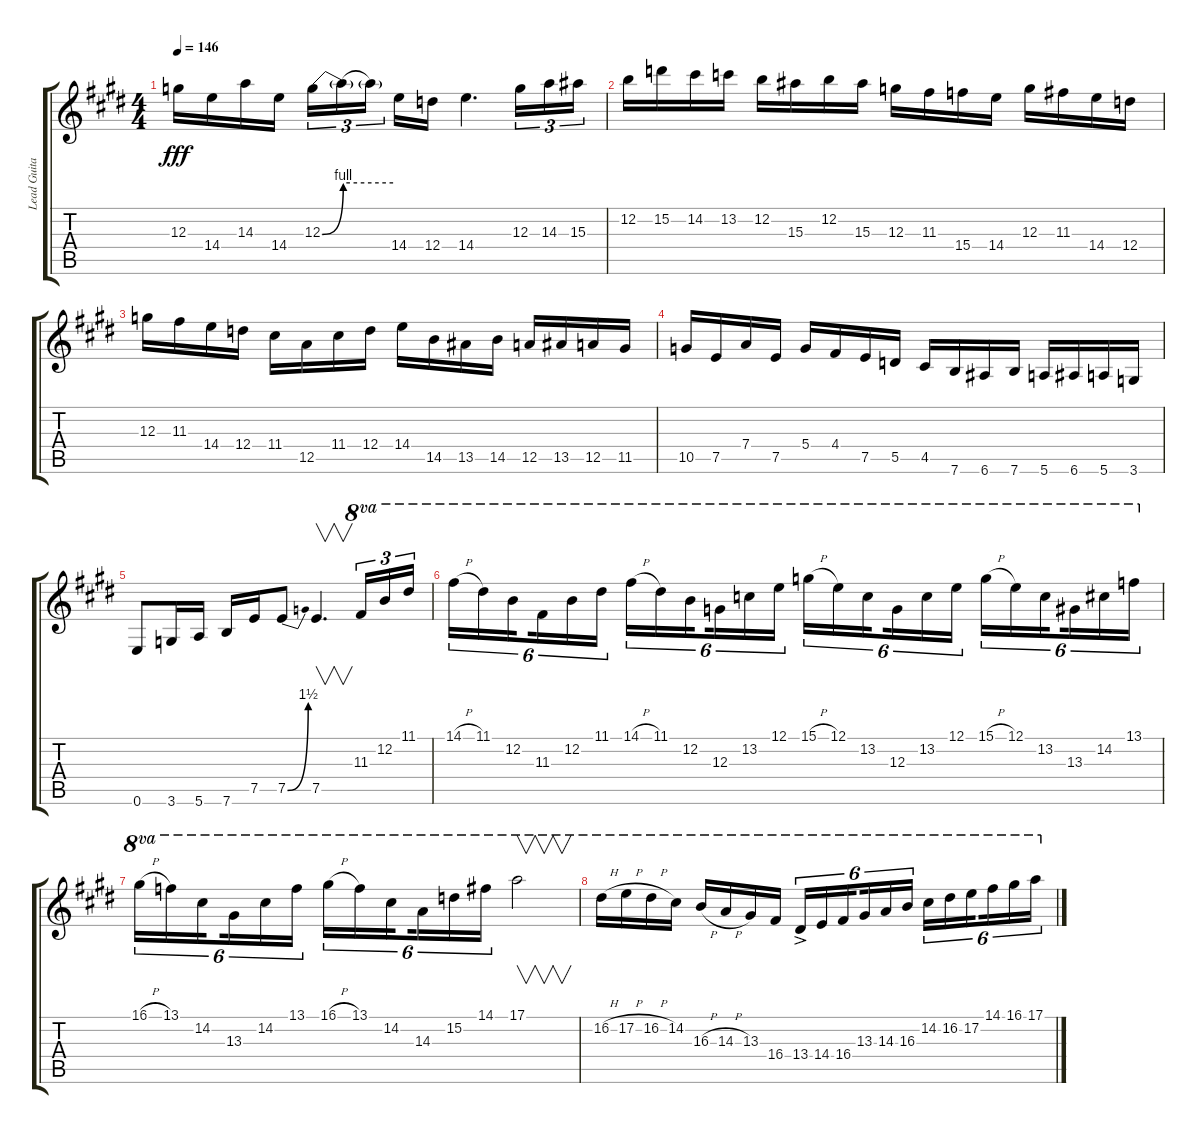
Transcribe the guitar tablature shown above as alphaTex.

\track ("Lead Guitar" "Lead Guita") {instrument distortionguitar}
\staff {score tabs}
\tuning (E4 B3 G3 D3 A2 E2) {hide}
\ts (4 4)
\tempo 146
\clef g2
\ks c#minor
12.3.16{dy fff} 14.4.16 14.3.16 14.4.16 12.3{be (bend 0 0 60 4)}.16{tu (3 2)} 12.3{be (hold 0 4 60 4) t}.16{tu (3 2)} 12.3{t}.16{tu (3 2) beam splitsecondary} 14.4.16 12.4.16 14.4.4{d} 12.3.16{tu (3 2)} 14.3.16{tu (3 2)} 15.3.16{tu (3 2)} |
\ks e
12.2.16 15.2.16 14.2.16 13.2.16 12.2.16 15.3.16 12.2.16 15.3.16 12.3.16 11.3.16 15.4.16 14.4.16 12.3.16 11.3.16 14.4.16 12.4.16 |
\ks c#minor
12.3.16 11.3.16 14.4.16 12.4.16 11.4.16 12.5.16 11.4.16 12.4.16 14.4.16 14.5.16 13.5.16 14.5.16 12.5.16 13.5.16 12.5.16 11.5.16 |
\ks e
10.5.16 7.5.16 7.4.16 7.5.16 5.4.16 4.4.16 7.5.16 5.5.16 4.5.16 7.6.16 6.6.16 7.6.16 5.6.16 6.6.16 5.6.16 3.6.16 |
\ks c#minor
0.6.8 3.6.16 5.6.16 7.6.16 7.5.16 7.5{be (bend 0 0 60 6)}.8 7.5.4{v d} 11.3.16{tu (3 2) ot 8va} 12.2.16{tu (3 2) ot 8va} 11.1.16{tu (3 2) ot 8va} |
\ks e
14.1{h}.16{tu (6 4) ot 8va} 11.1.16{tu (6 4) ot 8va} 12.2.16{tu (6 4) ot 8va beam splitsecondary} 11.3.16{tu (6 4) ot 8va} 12.2.16{tu (6 4) ot 8va} 11.1.16{tu (6 4) ot 8va} 14.1{h}.16{tu (6 4) ot 8va} 11.1.16{tu (6 4) ot 8va} 12.2.16{tu (6 4) ot 8va beam splitsecondary} 12.3.16{tu (6 4) ot 8va} 13.2.16{tu (6 4) ot 8va} 12.1.16{tu (6 4) ot 8va} 15.1{h}.16{tu (6 4) ot 8va} 12.1.16{tu (6 4) ot 8va} 13.2.16{tu (6 4) ot 8va beam splitsecondary} 12.3.16{tu (6 4) ot 8va} 13.2.16{tu (6 4) ot 8va} 12.1.16{tu (6 4) ot 8va} 15.1{h}.16{tu (6 4) ot 8va} 12.1.16{tu (6 4) ot 8va} 13.2.16{tu (6 4) ot 8va beam splitsecondary} 13.3.16{tu (6 4) ot 8va} 14.2.16{tu (6 4) ot 8va} 13.1.16{tu (6 4) ot 8va} |
\ks c#minor
16.1{h}.16{tu (6 4) ot 8va} 13.1.16{tu (6 4) ot 8va} 14.2.16{tu (6 4) ot 8va beam splitsecondary} 13.3.16{tu (6 4) ot 8va} 14.2.16{tu (6 4) ot 8va} 13.1.16{tu (6 4) ot 8va} 16.1{h}.16{tu (6 4) ot 8va} 13.1.16{tu (6 4) ot 8va} 14.2.16{tu (6 4) ot 8va beam splitsecondary} 14.3.16{tu (6 4) ot 8va} 15.2.16{tu (6 4) ot 8va} 14.1.16{tu (6 4) ot 8va} 17.1.2{v ot 8va} |
\ks e
16.2{h}.16{ot 8va} 17.2{h}.16{ot 8va} 16.2{h}.16{ot 8va} 14.2.16{ot 8va} 16.3{h}.16{ot 8va} 14.3{h}.16{ot 8va} 13.3.16{ot 8va} 16.4.16{ot 8va} 13.4{ac}.16{tu (6 4) ot 8va} 14.4.16{tu (6 4) ot 8va} 16.4.16{tu (6 4) ot 8va beam splitsecondary} 13.3.16{tu (6 4) ot 8va} 14.3.16{tu (6 4) ot 8va} 16.3.16{tu (6 4) ot 8va} 14.2.16{tu (6 4) ot 8va} 16.2.16{tu (6 4) ot 8va} 17.2.16{tu (6 4) ot 8va beam splitsecondary} 14.1.16{tu (6 4) ot 8va} 16.1.16{tu (6 4) ot 8va} 17.1.16{tu (6 4) ot 8va}
